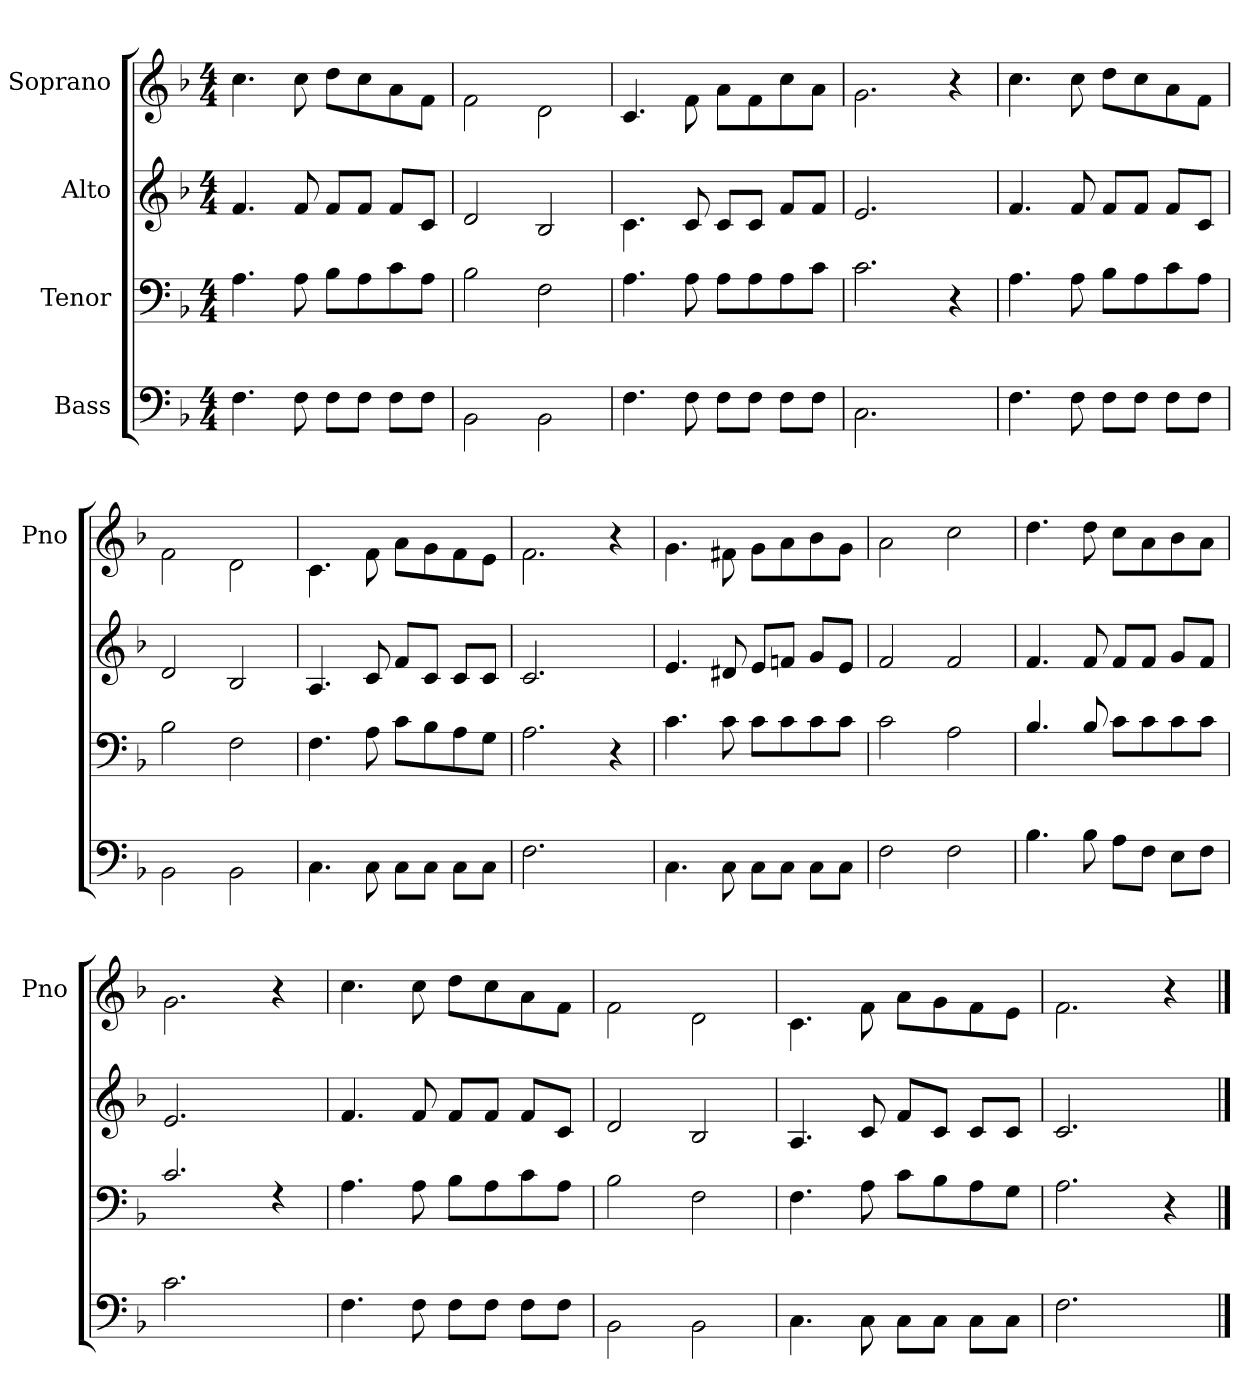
**kern	**kern	**kern	**kern
*part4	*part3	*part2	*part1
*staff4	*staff3	*staff2	*staff1
*I"Bass	*I"Tenor	*I"Alto	*I"Soprano
*	*	*	*I'Pno
*clefF4	*clefF4	*clefG2	*clefG2
*k[b-]	*k[b-]	*k[b-]	*k[b-]
*F:	*F:	*F:	*F:
*M4/4	*M4/4	*M4/4	*M4/4
=	=	=	=
4.F\	4.A\	4.f/	4.cc\
8F\	8A\	8f/	8cc\
8F\L	8B-\L	8f/L	8dd\L
8F\J	8A\	8f/J	8cc\
8F\L	8c\	8f/L	8a\
8F\J	8A\J	8c/J	8f\J
=	=	=	=
2BB-\	2B-\	2d/	2f\
2BB-\	2F\	2B-/	2d\
=	=	=	=
4.F\	4.A\	4.c\	4.c/
8F\	8A\	8c/	8f\
8F\L	8A\L	8c/L	8a\L
8F\J	8A\	8c/J	8f\
8F\L	8A\	8f/L	8cc\
8F\J	8c\J	8f/J	8a\J
=	=	=	=
2.C\	2.c\	2.e/	2.g\
4ryy	4r	4ryy	4r
=	=	=	=
4.F\	4.A\	4.f/	4.cc\
8F\	8A\	8f/	8cc\
8F\L	8B-\L	8f/L	8dd\L
8F\J	8A\	8f/J	8cc\
8F\L	8c\	8f/L	8a\
8F\J	8A\J	8c/J	8f\J
=	=	=	=
2BB-\	2B-\	2d/	2f\
2BB-\	2F\	2B-/	2d\
=	=	=	=
4.C\	4.F\	4.A/	4.c\
8C\	8A\	8c/	8f\
8C\L	8c\L	8f/L	8a\L
8C\J	8B-\	8c/J	8g\
8C\L	8A\	8c/L	8f\
8C\J	8G\J	8c/J	8e\J
=	=	=	=
2.F\	2.A\	2.c/	2.f\
4ryy	4r	4ryy	4r
=	=	=	=
4.C\	4.c\	4.e/	4.g\
8C\	8c\	8d#X/	8f#X\
8C\L	8c\L	8e/L	8g\L
8C\J	8c\	8fn/J	8a\
8C\L	8c\	8g/L	8b-\
8C\J	8c\J	8e/J	8g\J
=	=	=	=
2F\	2c\	2f/	2a\
2F\	2A\	2f/	2cc\
=	=	=	=
4.B-\	4.B-/	4.f/	4.dd\
8B-\	8B-/	8f/	8dd\
8A\L	8c\L	8f/L	8cc\L
8F\J	8c\	8f/J	8a\
8E\L	8c\	8g/L	8b-\
8F\J	8c\J	8f/J	8a\J
=	=	=	=
2.c\	2.c/	2.e/	2.g\
4ryy	4rF	4ryy	4r
=	=	=	=
4.F\	4.A\	4.f/	4.cc\
8F\	8A\	8f/	8cc\
8F\L	8B-\L	8f/L	8dd\L
8F\J	8A\	8f/J	8cc\
8F\L	8c\	8f/L	8a\
8F\J	8A\J	8c/J	8f\J
=	=	=	=
2BB-\	2B-\	2d/	2f\
2BB-\	2F\	2B-/	2d\
=	=	=	=
4.C\	4.F\	4.A/	4.c\
8C\	8A\	8c/	8f\
8C\L	8c\L	8f/L	8a\L
8C\J	8B-\	8c/J	8g\
8C\L	8A\	8c/L	8f\
8C\J	8G\J	8c/J	8e\J
=	=	=	=
2.F\	2.A\	2.c/	2.f\
4ryy	4r	4ryy	4r
==	==	==	==
*-	*-	*-	*-
